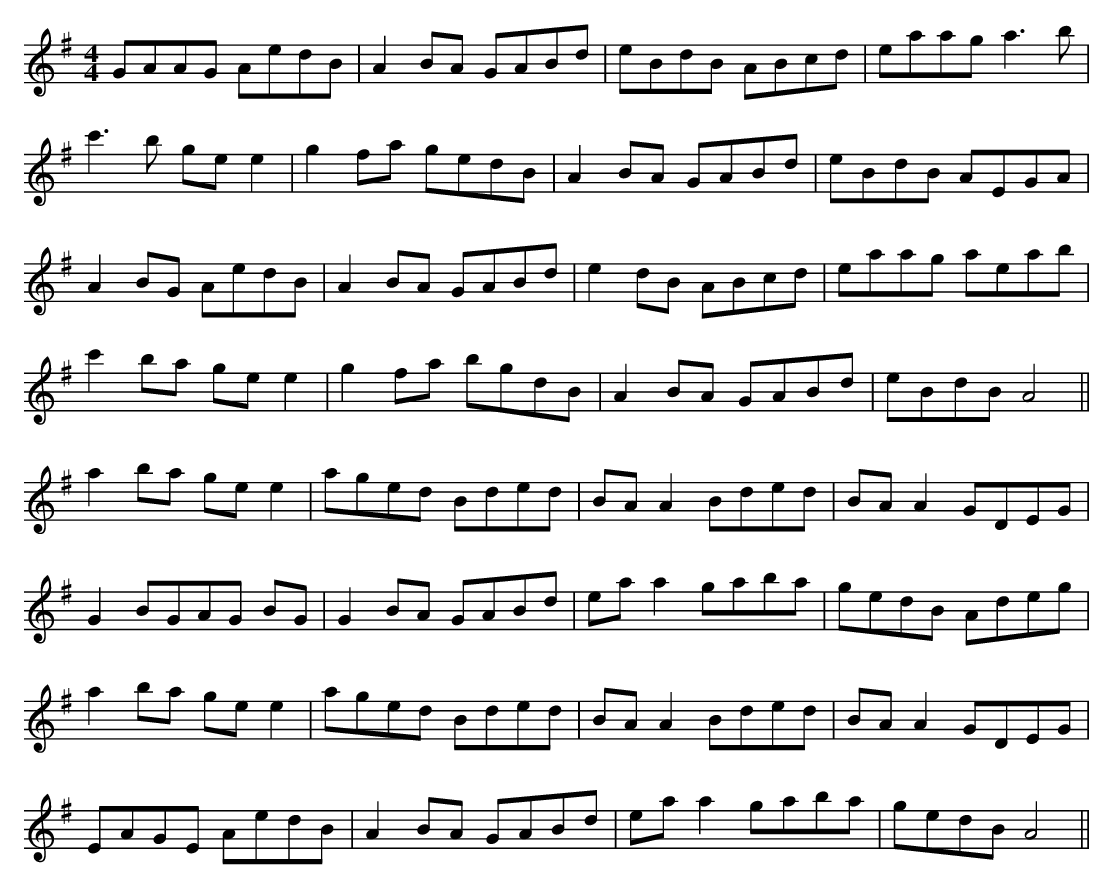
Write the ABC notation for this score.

X:1
M:4/4
K:Ador
GAAG AedB|A2 BA GABd|eBdB ABcd|eaag a3b|
c'3b ge e2|g2 fa gedB|A2 BA GABd|eBdB AEGA|
A2 BG AedB|A2 BA GABd|e2 dB ABcd|eaag aeab|
c'2 ba ge e2|g2 fa bgdB|A2 BA GABd|eBdB A4||
a2 ba ge e2|aged Bded|BA A2 Bded|BA A2 GDEG|
G2 BGAG BG|G2 BA GABd|ea a2 gaba|gedB Adeg|
a2 ba ge e2|aged Bded|BA A2 Bded|BA A2 GDEG|
EAGE AedB|A2 BA GABd|ea a2 gaba|gedB A4||
